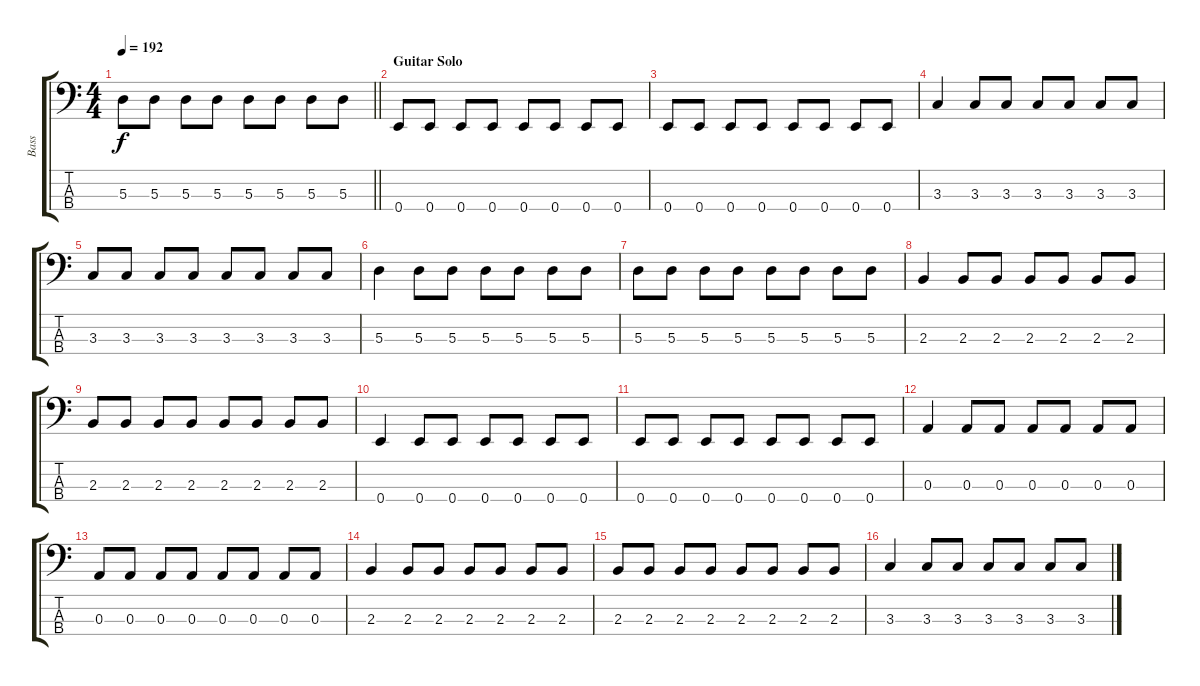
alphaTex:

\track ("Bass" "Bass") {instrument electricbasspick}
\staff {score tabs}
\tuning (G2 D2 A1 E1) {hide}
\ts (4 4)
\tempo 192
\clef f4
\barLineRight lightlight
\ks c
5.3.8{dy f} 5.3.8 5.3.8 5.3.8 5.3.8 5.3.8 5.3.8 5.3.8 |
\section ("" "Guitar Solo")
0.4.8 0.4.8 0.4.8 0.4.8 0.4.8 0.4.8 0.4.8 0.4.8 |
0.4.8 0.4.8 0.4.8 0.4.8 0.4.8 0.4.8 0.4.8 0.4.8 |
3.3.4 3.3.8 3.3.8 3.3.8 3.3.8 3.3.8 3.3.8 |
3.3.8 3.3.8 3.3.8 3.3.8 3.3.8 3.3.8 3.3.8 3.3.8 |
5.3.4 5.3.8 5.3.8 5.3.8 5.3.8 5.3.8 5.3.8 |
5.3.8 5.3.8 5.3.8 5.3.8 5.3.8 5.3.8 5.3.8 5.3.8 |
2.3.4 2.3.8 2.3.8 2.3.8 2.3.8 2.3.8 2.3.8 |
2.3.8 2.3.8 2.3.8 2.3.8 2.3.8 2.3.8 2.3.8 2.3.8 |
0.4.4 0.4.8 0.4.8 0.4.8 0.4.8 0.4.8 0.4.8 |
0.4.8 0.4.8 0.4.8 0.4.8 0.4.8 0.4.8 0.4.8 0.4.8 |
0.3.4 0.3.8 0.3.8 0.3.8 0.3.8 0.3.8 0.3.8 |
0.3.8 0.3.8 0.3.8 0.3.8 0.3.8 0.3.8 0.3.8 0.3.8 |
2.3.4 2.3.8 2.3.8 2.3.8 2.3.8 2.3.8 2.3.8 |
2.3.8 2.3.8 2.3.8 2.3.8 2.3.8 2.3.8 2.3.8 2.3.8 |
3.3.4 3.3.8 3.3.8 3.3.8 3.3.8 3.3.8 3.3.8
